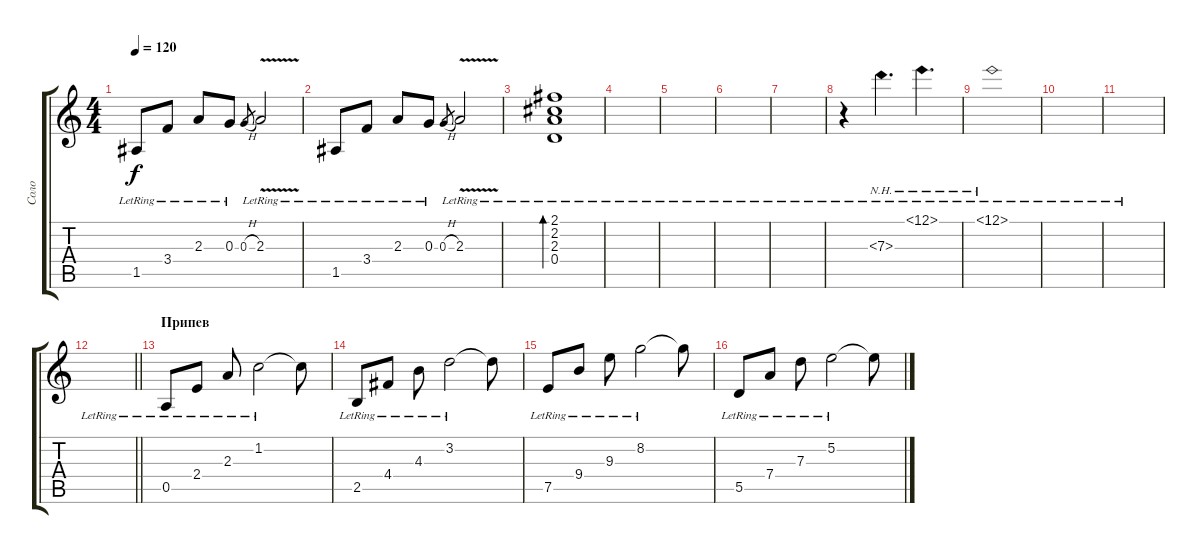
\track ("Соло" "Соло") {instrument acousticguitarsteel}
\staff {score tabs}
\tuning (E4 B3 G3 D3 A2 E2) {hide}
\ts (4 4)
\tempo 120
\clef g2
\ks c
1.5{lr}.8{dy f} 3.4{lr}.8 2.3{lr}.8 0.3{lr}.8 0.3{h}.8{gr} 2.3{v lr}.2 |
1.5{lr}.8 3.4{lr}.8 2.3{lr}.8 0.3{lr}.8 0.3{h}.8{gr} 2.3{v lr}.2 |
(2.1{lr} 2.2{lr} 2.3{lr} 0.4{lr}).1{bd 480} |
|
|
|
|
r.4 7.3{nh lr}.4{d} 12.1{nh lr}.4{d} |
13.1{nh lr}.1 |
|
|
\barLineRight lightlight
|
\section ("" "Припев")
0.5{lr}.8 2.4{lr}.8 2.3{lr}.8 1.2{lr}.2 1.2{t}.8 |
2.5{lr}.8 4.4{lr}.8 4.3{lr}.8 3.2{lr}.2 3.2{t}.8 |
7.5{lr}.8 9.4{lr}.8 9.3{lr}.8 8.2{lr}.2 8.2{t}.8 |
5.5{lr}.8 7.4{lr}.8 7.3{lr}.8 5.2{lr}.2 5.2{t}.8
